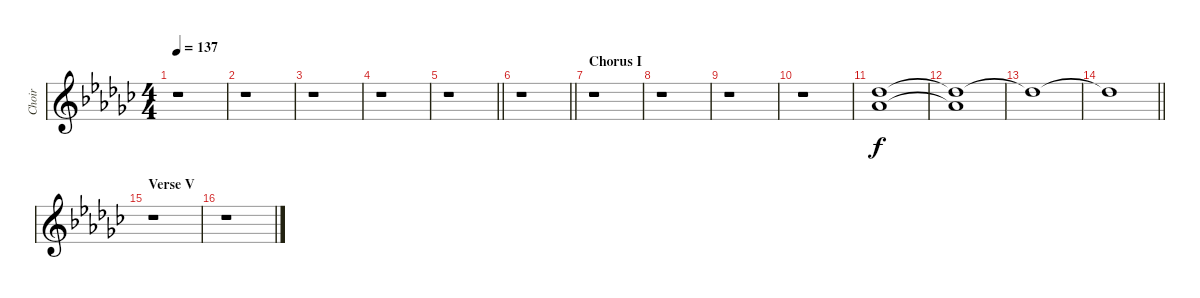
\track ("Choir" "Choir") {instrument choiraahs}
\staff {score}
\tuning (E4 B3 G3 D3 A2 E2) {hide}
\ts (4 4)
\tempo 137
\clef g2
\ks ebminor
r.1{dy f} |
r.1 |
r.1 |
r.1 |
\barLineRight lightlight
r.1 |
\barLineRight lightlight
r.1 |
\section ("" "Chorus I")
r.1 |
r.1 |
r.1 |
r.1 |
(9.1 9.2).1 |
(9.1{t} 9.2{t}).1 |
9.1{t}.1 |
\barLineRight lightlight
9.1{t}.1 |
\section ("" "Verse V")
r.1 |
r.1
